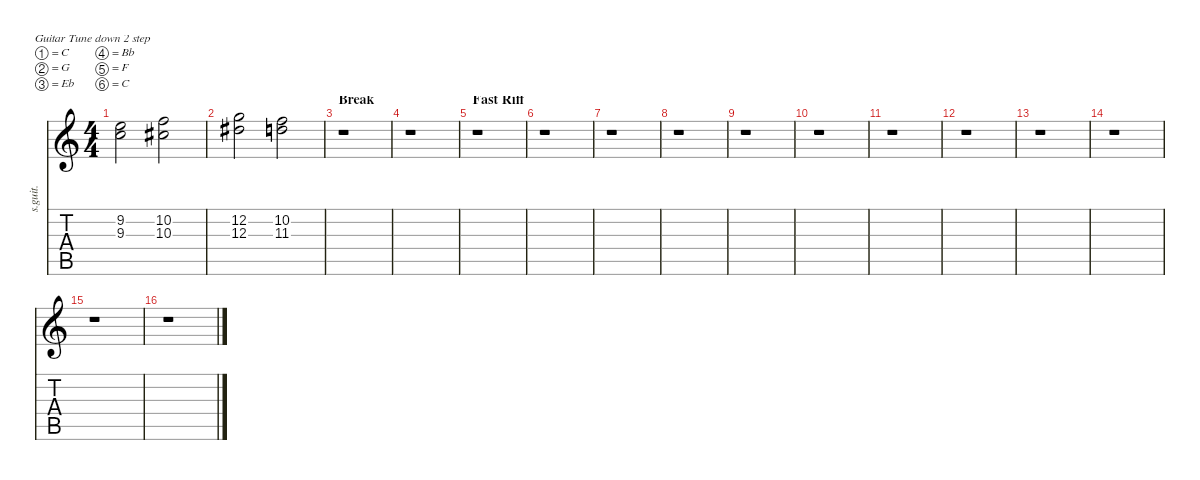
\defaultSystemsLayout 4
\hideDynamics
\bracketExtendMode nobrackets
\track ("Mark Lanegan - Lead Vocals" "s.guit.") {instrument pad7halo}
\staff {score tabs}
\tuning (C4 G3 Eb3 Bb2 F2 C2)
\displaytranspose 12
\ts (4 4)
\tempo (105 hide)
\clef g2
\ks c
(9.2 9.3).2{lyrics (0 "") lyrics (1 "") lyrics (2 "") lyrics (3 "") lyrics (4 "") dy f} (10.2 10.3{acc #}).2{lyrics (0 "") lyrics (1 "") lyrics (2 "") lyrics (3 "") lyrics (4 "")} |
(12.2 12.3{acc #}).2{lyrics (0 "") lyrics (1 "") lyrics (2 "") lyrics (3 "") lyrics (4 "")} (10.2 11.3).2{lyrics (0 "") lyrics (1 "") lyrics (2 "") lyrics (3 "") lyrics (4 "")} |
\section ("" "Break")
r.1 |
r.1 |
\section ("" "Fast Riff")
\tempo (210 hide)
r.1 |
r.1 |
r.1 |
r.1 |
r.1 |
r.1 |
r.1 |
r.1 |
r.1 |
r.1 |
r.1 |
r.1
